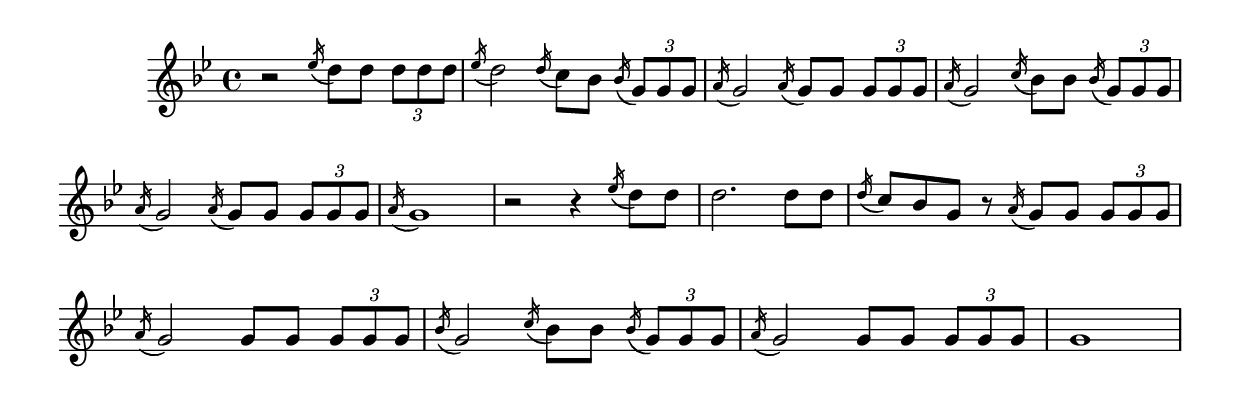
\version "2.8.6" 
\include "english.ly"


melody = \relative ef''
 { 
  \clef treble 
  \key bf \major 
  \time 4/4 
% \set Staff.midiInstrument = "recorder" 
% \set Staff.midiInstrument = "taiko drum" 

  r2 \acciaccatura ef16 d8 d \times 2/3 {d d d} |
  \acciaccatura ef16 d2 \acciaccatura d16 c8 bf \acciaccatura bf16 \times 2/3 {g8 g g} |
  \acciaccatura a16 g2 \acciaccatura a16 g8 g \times 2/3 {g g g} |
  \acciaccatura a16 g2 \acciaccatura c16 bf8 bf \acciaccatura bf16 \times 2/3 {g8 g g} |
  \acciaccatura a16 g2 \acciaccatura a16 g8 g \times 2/3 {g8 g g} |
  \acciaccatura a16 g1 | r2 r4 \acciaccatura ef'16 d8 d | d2. d8 d |
  \acciaccatura d16 c8 bf g r8 \acciaccatura a16 g8 g \times 2/3 {g8 g g} |
  \acciaccatura a16 g2 g8 g \times 2/3 {g8 g g} |
  \acciaccatura bf16 g2 \acciaccatura c16 bf8 bf \acciaccatura bf16 \times 2/3 {g8 g g} |
  \acciaccatura a16 g2 g8 g \times 2/3 {g8 g g} g1
} 

\score { 
\new Staff \melody 
\layout {
  \context {
    \Score
    \remove Bar_number_engraver
} } 
\midi { \tempo 4=45 } 
}
